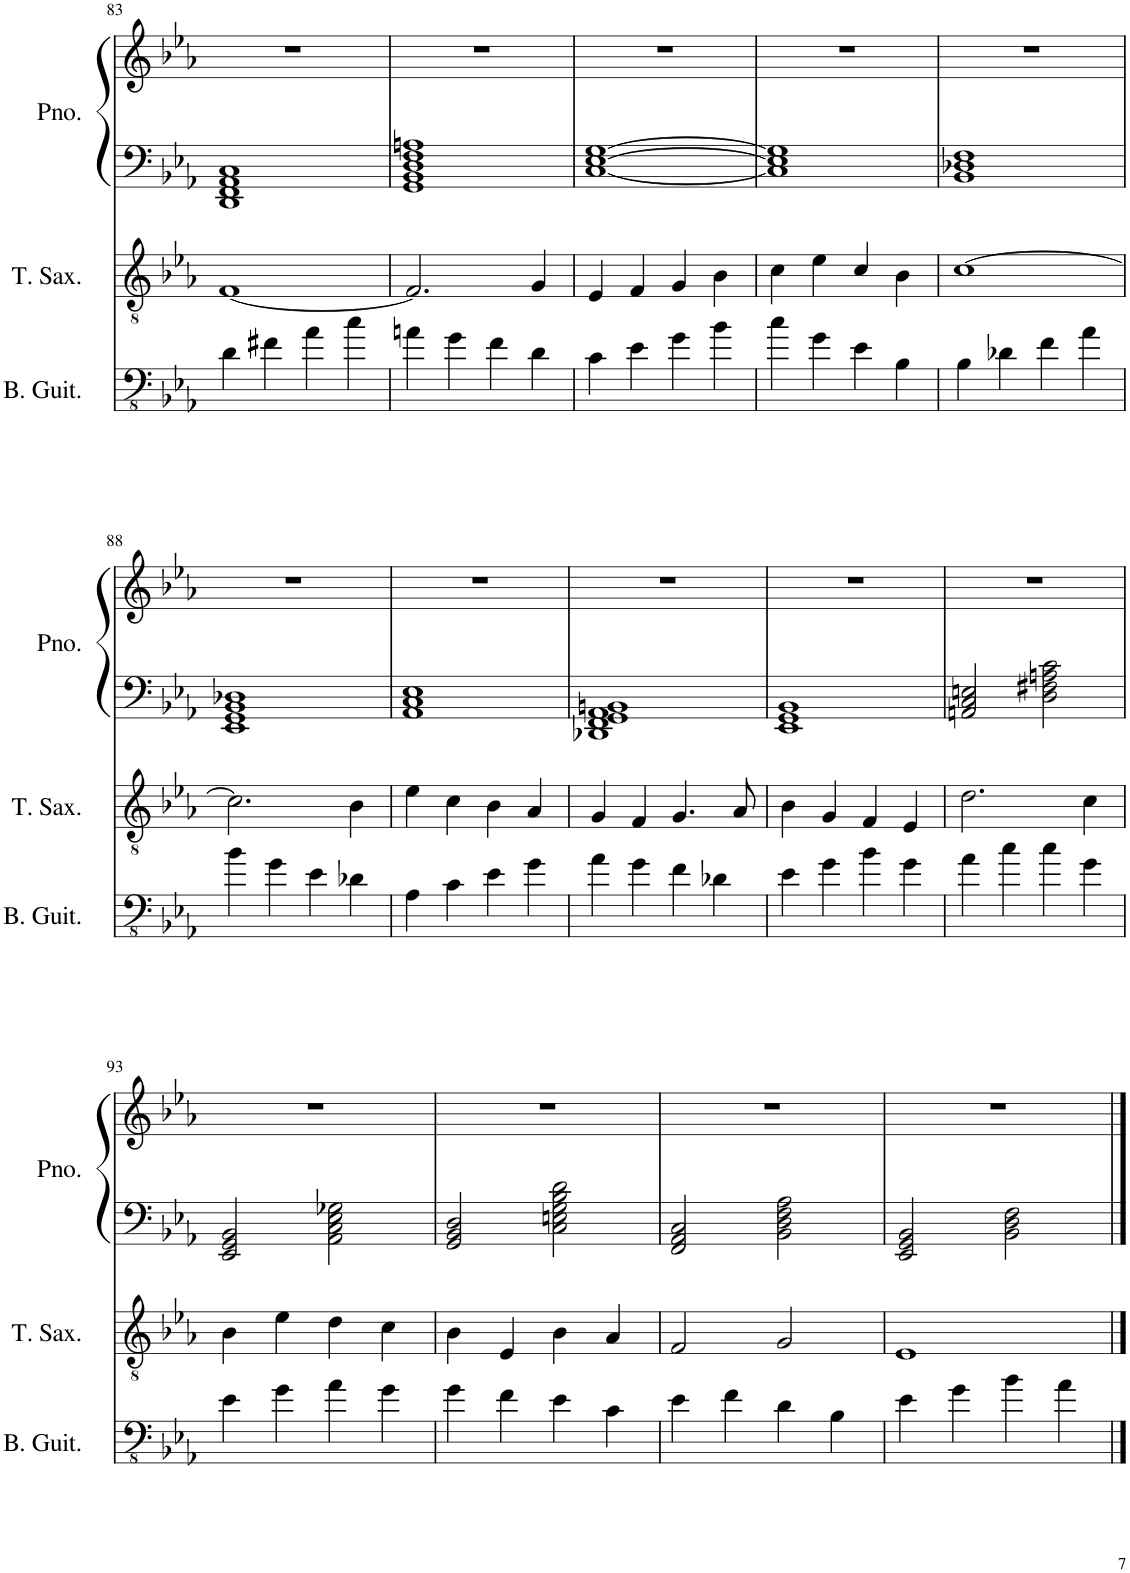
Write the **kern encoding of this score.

**kern	**kern	**kern	**kern
*part3	*part2	*part1	*part1
*staff4	*staff3	*staff2	*staff1
*I"Bass Guitar	*I"Tenor Saxophone	*I"Piano	*
*I'B. Guit.	*I'T. Sax.	*I'Pno.	*
!!LO:PB:g=z
*clefFv4	*clefGv2	*clefF4	*clefG2
*	*ITrd8c14	*	*
*k[b-e-a-]	*k[b-e-a-]	*k[b-e-a-]	*k[b-e-a-]
*M4/4	*M4/4	*M4/4	*M4/4
=83	=83	=83	=83
4D\	[1F	1DD 1FF 1AA- 1C	1r
4F#X\	.	.	.
4A-\	.	.	.
4c\	.	.	.
=84	=84	=84	=84
4An\	2.F/]	1GG 1BB- 1D 1F 1An	1r
4G\	.	.	.
4F\	.	.	.
4D\	4G/	.	.
=85	=85	=85	=85
4C\	4E-/	[1C [1E- [1G	1r
4E-\	4F/	.	.
4G\	4G/	.	.
4B-\	4B-\	.	.
=86	=86	=86	=86
4c\	4c\	1C] 1E-] 1G]	1r
4G\	4e-\	.	.
4E-\	4c/	.	.
4BB-\	4B-\	.	.
=87	=87	=87	=87
4BB-\	[1c	1BB- 1D-X 1F	1r
4D-X\	.	.	.
4F\	.	.	.
4A-\	.	.	.
!!LO:LB:g=z
=88	=88	=88	=88
4B-\	2.c\]	1EE- 1GG 1BB- 1D-X	1r
4G\	.	.	.
4E-\	.	.	.
4D-X\	4B-\	.	.
=89	=89	=89	=89
4AA-\	4e-\	1AA- 1C 1E-	1r
4C\	4c\	.	.
4E-\	4B-\	.	.
4G\	4A-/	.	.
=90	=90	=90	=90
4A-\	4G/	1DD-X 1FF 1GG 1AA- 1BBn	1r
4G\	4F/	.	.
4F\	4.G/	.	.
4D-X\	.	.	.
.	8A-/	.	.
=91	=91	=91	=91
4E-\	4B-\	1EE- 1GG 1BB-	1r
4G\	4G/	.	.
4B-\	4F/	.	.
4G\	4E-/	.	.
=92	=92	=92	=92
4A-\	2.d\	2AAn/ 2C/ 2En/	1r
4c\	.	.	.
4c\	.	2D\ 2F#X\ 2An\ 2c\	.
4G\	4c\	.	.
!!LO:LB:g=z
=93	=93	=93	=93
4E-\	4B-\	2EE-/ 2GG/ 2BB-/	1r
4G\	4e-\	.	.
4A-\	4d\	2AA-\ 2C\ 2E-\ 2G-X\	.
4G\	4c\	.	.
=94	=94	=94	=94
4G\	4B-\	2GG/ 2BB-/ 2D/	1r
4F\	4E-/	.	.
4E-\	4B-\	2C\ 2En\ 2G\ 2B-\ 2d\	.
4C\	4A-/	.	.
=95	=95	=95	=95
4E-\	2F/	2FF/ 2AA-/ 2C/	1r
4F\	.	.	.
4D\	2G/	2BB-\ 2D\ 2F\ 2A-\	.
4BB-\	.	.	.
=96	=96	=96	=96
4E-\	1E-	2EE-/ 2GG/ 2BB-/	1r
4G\	.	.	.
4B-\	.	2BB-\ 2D\ 2F\	.
4A-\	.	.	.
==	==	==	==
*-	*-	*-	*-
